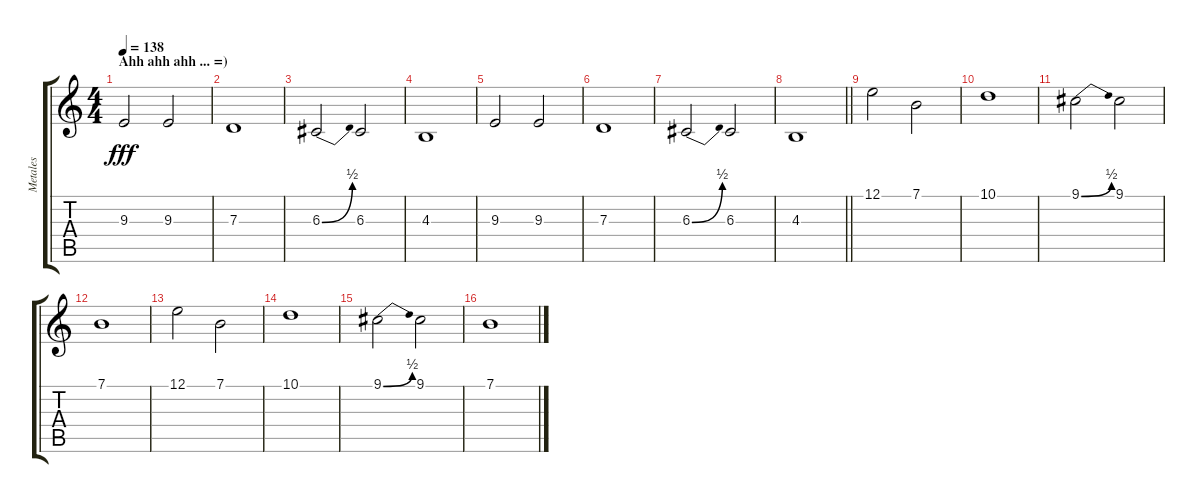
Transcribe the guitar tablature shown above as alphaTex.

\track ("Metales" "Metales") {instrument brasssection}
\staff {score tabs}
\tuning (E4 B3 G3 D3 A2 E2) {hide}
\ts (4 4)
\section ("" "Ahh ahh ahh ... =)")
\tempo 138
\clef g2
\ks c
9.3.2{dy fff} 9.3.2 |
7.3.1 |
6.3{be (bend 0 0 60 2)}.2 6.3.2 |
4.3.1 |
9.3.2 9.3.2 |
7.3.1 |
6.3{be (bend 0 0 60 2)}.2 6.3.2 |
\barLineRight lightlight
4.3.1 |
12.1.2 7.1.2 |
10.1.1 |
9.1{be (bend 0 0 60 2)}.2 9.1.2 |
7.1.1 |
12.1.2 7.1.2 |
10.1.1 |
9.1{be (bend 0 0 60 2)}.2 9.1.2 |
7.1.1
